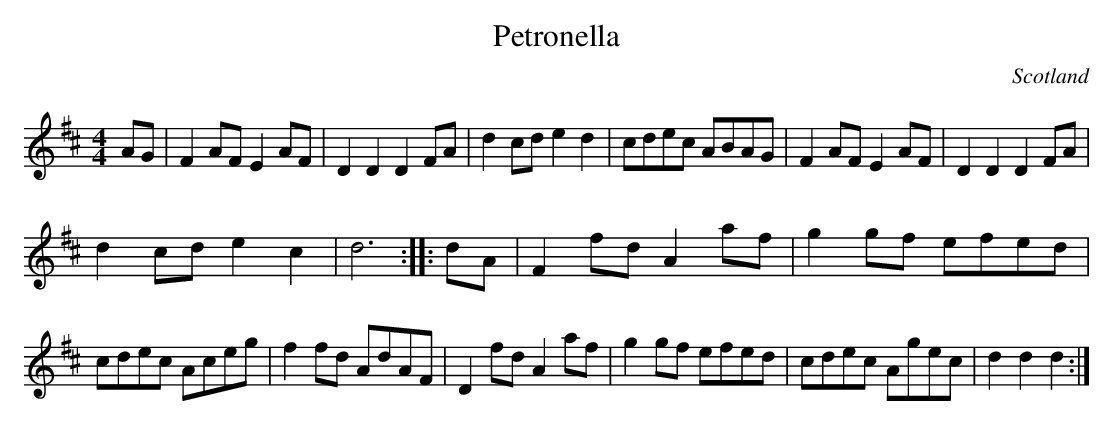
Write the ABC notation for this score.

X:1
T:Petronella
M:4/4
O:Scotland
O:USA
O:England
K:D
AG|\
F2AF E2AF|D2D2 D2FA|d2cd e2d2|cdec ABAG|\
F2AF E2AF|D2D2 D2FA|
d2cd e2c2|d6::\
dA|\
F2fd A2af|g2gf efed|
cdec Aceg|f2fd AdAF|\
D2fd A2af|g2gf efed|cdec Agec|d2d2 d2:|
